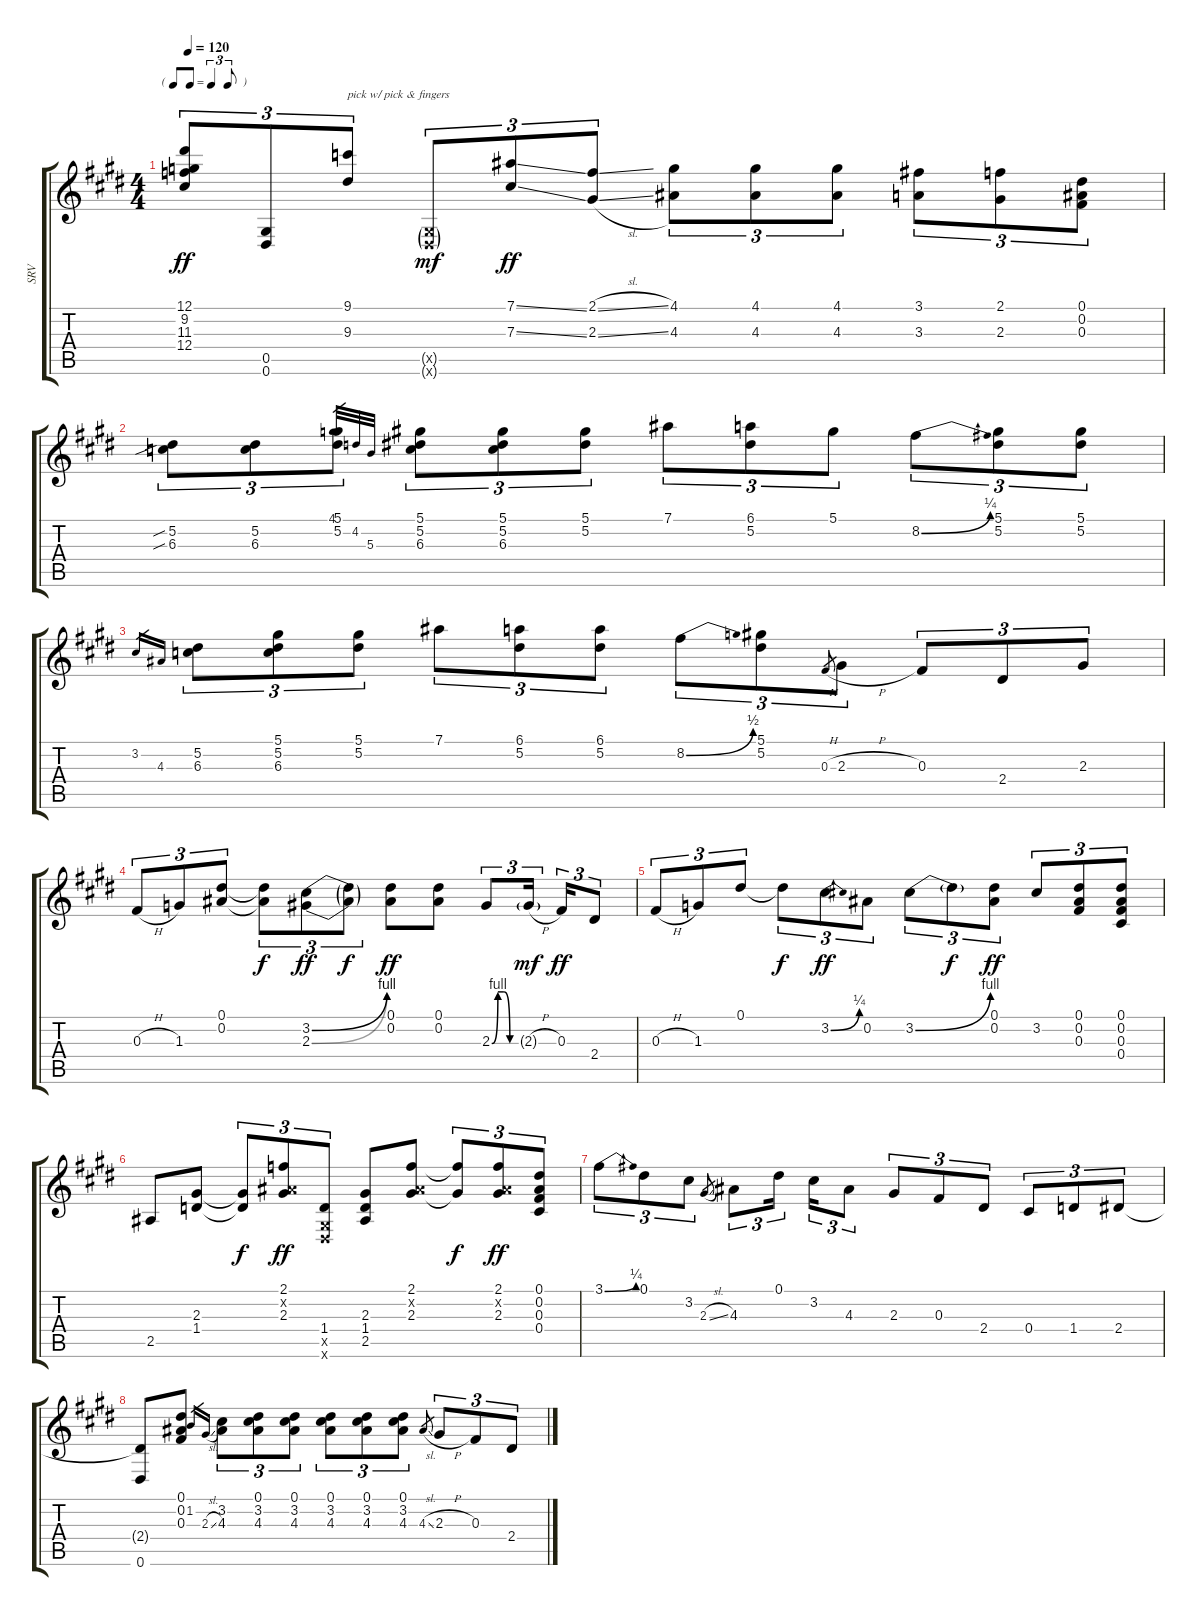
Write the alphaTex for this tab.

\track ("SRV" "SRV") {instrument overdrivenguitar}
\staff {score tabs}
\tuning (Eb4 Bb3 Gb3 Db3 Ab2 Eb2) {hide}
\ts (4 4)
\tf triplet8th
\tempo 120
\clef g2
\ks e
(12.1 9.2 11.3 12.4).8{tu (3 2) dy ff} (0.5 0.6).8{tu (3 2)} (9.1 9.3).8{tu (3 2) txt "pick w/ pick & fingers"} (0.5{g x} 0.6{g x}).8{tu (3 2) dy mf} (7.1{ss} 7.3{ss}).8{tu (3 2) dy ff} (2.1{sl} 2.3{sl}).8{tu (3 2)} (4.1 4.3).8{tu (3 2)} (4.1 4.3).8{tu (3 2)} (4.1 4.3).8{tu (3 2)} (3.1 3.3).8{tu (3 2)} (2.1 2.3).8{tu (3 2)} (0.1 0.2 0.3).8{tu (3 2)} |
(5.2{sib} 6.3{sib}).8{tu (3 2)} (5.2 6.3).8{tu (3 2)} (5.1 5.2).8{tu (3 2)} 4.1.32{gr} 4.2.32{gr} 5.3.32{gr} (5.1 5.2 6.3).8{tu (3 2)} (5.1 5.2 6.3).8{tu (3 2)} (5.1 5.2).8{tu (3 2)} 7.1.8{tu (3 2)} (6.1 5.2).8{tu (3 2)} 5.1.8{tu (3 2)} 8.2{be (bend 0 0 60 1)}.8{tu (3 2)} (5.1 5.2).8{tu (3 2)} (5.1 5.2).8{tu (3 2)} |
3.2.16{gr} 4.3.16{gr} (5.2 6.3).8{tu (3 2)} (5.1 5.2 6.3).8{tu (3 2)} (5.1 5.2).8{tu (3 2)} 7.1.8{tu (3 2)} (6.1 5.2).8{tu (3 2)} (6.1 5.2).8{tu (3 2)} 8.2{be (bend 0 0 60 2)}.8{tu (3 2)} (5.1 5.2).8{tu (3 2)} 0.3{h}.8{gr} 2.3{h}.8{tu (3 2)} 0.3.8{tu (3 2)} 2.4.8{tu (3 2)} 2.3.8{tu (3 2)} |
0.3{h}.8{tu (3 2)} 1.3.8{tu (3 2)} (0.1 0.2).8{tu (3 2)} (0.1{t} 0.2{t}).8{tu (3 2) dy f} (3.2{be (bend 0 0 60 4)} 2.3{be (bend 0 0 60 4)}).8{tu (3 2) dy ff} (3.2{t} 2.3{t}).8{tu (3 2) dy f} (0.1 0.2).8{dy ff} (0.1 0.2).8 2.3{be (custom 0 0 15 4 30 4 45 0 60 0)}.8{tu (3 2)} 2.3{h g}.16{tu (3 2) dy mf} 0.3.16{tu (3 2) dy ff} 2.4.8{tu (3 2)} |
0.3{h}.8{tu (3 2)} 1.3.8{tu (3 2)} 0.1.8{tu (3 2)} 0.1{t}.8{tu (3 2) dy f} 3.2{be (bend 0 0 60 1)}.8{tu (3 2) dy ff} 0.2.8{tu (3 2)} 3.2{be (bend 0 0 60 4)}.8{tu (3 2)} 3.2{t}.8{tu (3 2) dy f} (0.1 0.2).8{tu (3 2) dy ff} 3.2.8{tu (3 2)} (0.1 0.2 0.3).8{tu (3 2)} (0.1 0.2 0.3 0.4).8{tu (3 2)} |
2.5.8 (2.3 1.4).8 (2.3{t} 1.4{t}).8{tu (3 2) dy f} (2.1 0.2{x} 2.3).8{tu (3 2) dy ff} (1.4 0.5{x} 0.6{x}).8{tu (3 2)} (2.3 1.4 2.5).8 (2.1 0.2{x} 2.3).8 (2.1{t} 2.3{t}).8{tu (3 2) dy f} (2.1 0.2{x} 2.3).8{tu (3 2) dy ff} (0.1 0.2 0.3 0.4).8{tu (3 2)} |
3.1{be (bend 0 0 60 1)}.8{tu (3 2)} 0.1.8{tu (3 2)} 3.2.8{tu (3 2)} 2.3{sl}.8{gr} 4.3.8{tu (3 2)} 0.1.16{tu (3 2)} 3.2.16{tu (3 2)} 4.3.8{tu (3 2)} 2.3.8{tu (3 2)} 0.3.8{tu (3 2)} 2.4.8{tu (3 2)} 0.4.8{tu (3 2)} 1.4.8{tu (3 2)} 2.4.8{tu (3 2)} |
(2.4{t} 0.6).8 (0.1 0.2 0.3).8 1.2.16{gr} 2.3{sl}.16{gr} (3.2 4.3).8{tu (3 2)} (0.1 3.2 4.3).8{tu (3 2)} (0.1 3.2 4.3).8{tu (3 2)} (0.1 3.2 4.3).8{tu (3 2)} (0.1 3.2 4.3).8{tu (3 2)} (0.1 3.2 4.3).8{tu (3 2)} 4.3{sl}.8{gr} 2.3{h}.8{tu (3 2)} 0.3.8{tu (3 2)} 2.4.8{tu (3 2)}
